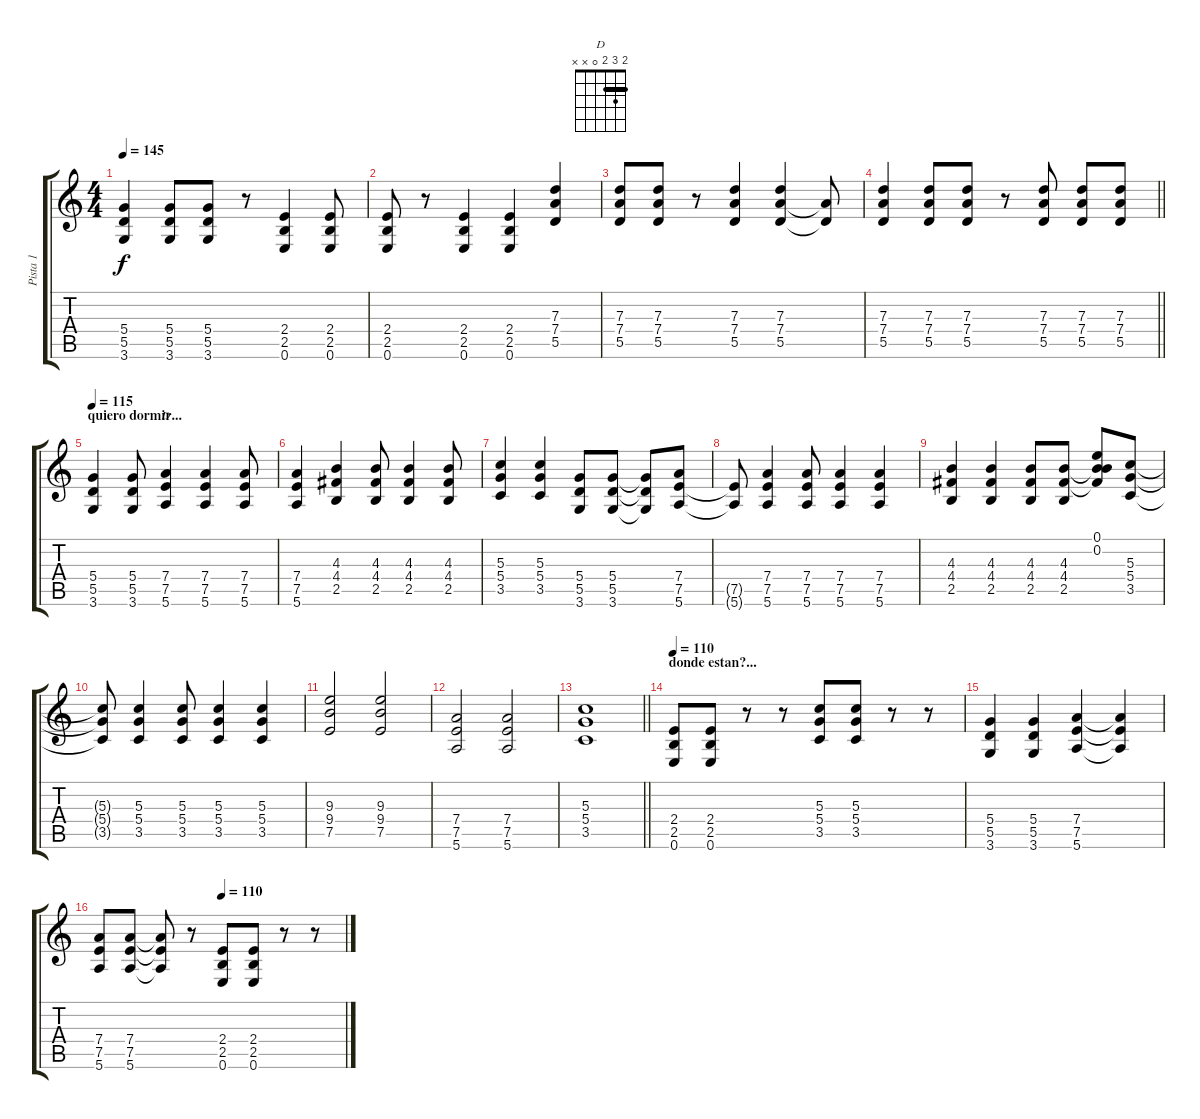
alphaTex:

\track ("Pista 1" "Pista 1") {instrument electricguitarclean}
\staff {score tabs}
\tuning (E4 B3 G3 D3 A2 E2) {hide}
\chord ("D" 2 3 2 0 x x) {barre 2}
\ts (4 4)
\tempo 145
\clef g2
\ks c
(5.4 5.5 3.6).4{dy f} (5.4 5.5 3.6).8 (5.4 5.5 3.6).8 r.8 (2.4 2.5 0.6).4 (2.4 2.5 0.6).8 |
(2.4 2.5 0.6).8 r.8 (2.4 2.5 0.6).4 (2.4 2.5 0.6).4 (7.3 7.4 5.5).4 |
(7.3 7.4 5.5).8 (7.3 7.4 5.5).8 r.8 (7.3 7.4 5.5).4 (7.3 7.4 5.5).4 (7.4{t} 5.5{t}).8 |
\barLineRight lightlight
(7.3 7.4 5.5).4 (7.3 7.4 5.5).8 (7.3 7.4 5.5).8 r.8 (7.3 7.4 5.5).8 (7.3 7.4 5.5).8 (7.3 7.4 5.5).8 |
\section ("" "quiero dormir...")
\tempo 115
(5.4 5.5 3.6).4 (5.4 5.5 3.6).8 (7.4 7.5 5.6).4{ch "D"} (7.4 7.5 5.6).4 (7.4 7.5 5.6).8 |
(7.4 7.5 5.6).4 (4.3 4.4 2.5).4 (4.3 4.4 2.5).8 (4.3 4.4 2.5).4 (4.3 4.4 2.5).8 |
(5.3 5.4 3.5).4 (5.3 5.4 3.5).4 (5.4 5.5 3.6).8 (5.4 5.5 3.6).8 (5.4{t} 5.5{t} 3.6{t}).8 (7.4 7.5 5.6).8 |
(7.5{t} 5.6{t}).8 (7.4 7.5 5.6).4 (7.4 7.5 5.6).8 (7.4 7.5 5.6).4 (7.4 7.5 5.6).4 |
(4.3 4.4 2.5).4 (4.3 4.4 2.5).4 (4.3 4.4 2.5).8 (4.3 4.4 2.5).8 (0.1 0.2 4.3{t} 4.4{t}).8 (5.3 5.4 3.5).8 |
(5.3{t} 5.4{t} 3.5{t}).8 (5.3 5.4 3.5).4 (5.3 5.4 3.5).8 (5.3 5.4 3.5).4 (5.3 5.4 3.5).4 |
(9.3 9.4 7.5).2 (9.3 9.4 7.5).2 |
(7.4 7.5 5.6).2 (7.4 7.5 5.6).2 |
\barLineRight lightlight
(5.3 5.4 3.5).1 |
\section ("" "donde estan?...")
\tempo 110
(2.4 2.5 0.6).8 (2.4 2.5 0.6).8 r.8 r.8 (5.3 5.4 3.5).8 (5.3 5.4 3.5).8 r.8 r.8 |
(5.4 5.5 3.6).4 (5.4 5.5 3.6).4 (7.4 7.5 5.6).4 (7.4{t} 7.5{t} 5.6{t}).4 |
\tempo (110 0.5)
(7.4 7.5 5.6).8 (7.4 7.5 5.6).8 (7.4{t} 7.5{t} 5.6{t}).8 r.8 (2.4 2.5 0.6).8 (2.4 2.5 0.6).8 r.8 r.8
